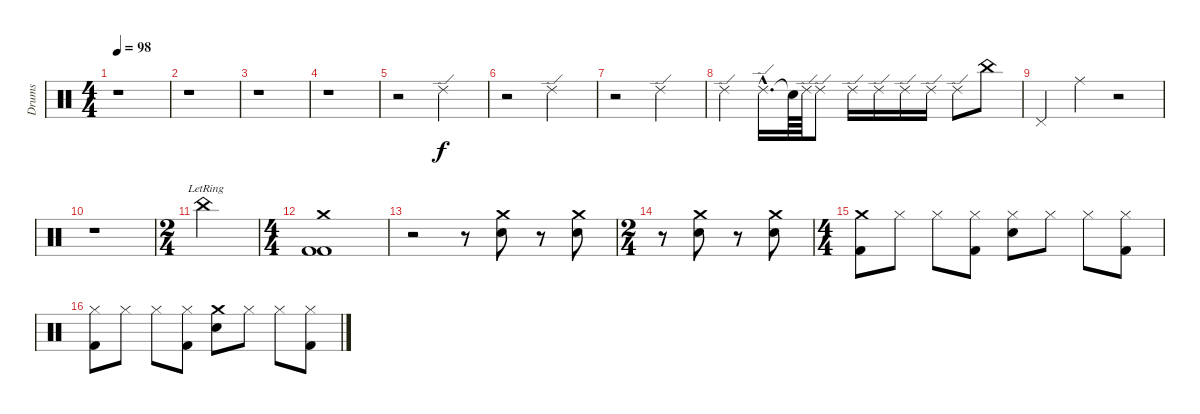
\track ("Drums" "Drums") {instrument percussion}
\staff {score}
\articulation defaults
\ts (4 4)
\tempo 98
\clef neutral
\ks c
r.1{dy f} |
r.1 |
r.1 |
r.1 |
r.2 "Ride (edge) 2".2 |
r.2 "Ride (edge) 2".2 |
r.2 "Ride (edge) 2".2 |
"Ride (edge) 2".4 "Ride (edge) 2"{hac}.16{d} "Snare (hit)"{t}.64 "Ride (edge) 2".64 "Ride (edge) 2".8 "Ride (edge) 2".16 "Ride (edge) 2".16 "Ride (edge) 2".16 "Ride (edge) 2".16 "Ride (edge) 2".8 "China (hit)".8 |
"Pedal Hi-Hat (hit)".4 "Ride (middle)".4 r.2 |
r.1 |
\ts (2 4)
"China (hit)"{lr}.2 |
\ts (4 4)
("Crash medium (hit)" "Kick (hit) 2" "Kick (hit) 2").1 |
r.2 r.8 ("Snare (hit) 2" "Crash medium (hit)").8 r.8 ("Snare (hit) 2" "Crash medium (hit)").8 |
\ts (2 4)
r.8 ("Snare (hit) 2" "Crash medium (hit)").8 r.8 ("Snare (hit) 2" "Crash medium (hit)").8 |
\ts (4 4)
("Kick (hit) 2" "Crash medium (hit)").8 "Hi-Hat (closed)".8 "Hi-Hat (closed)".8 ("Kick (hit) 2" "Hi-Hat (closed)").8 ("Snare (hit) 2" "Hi-Hat (closed)").8 "Hi-Hat (closed)".8 "Hi-Hat (closed)".8 ("Kick (hit) 2" "Hi-Hat (closed)").8 |
("Kick (hit) 2" "Hi-Hat (closed)").8 "Hi-Hat (closed)".8 "Hi-Hat (closed)".8 ("Kick (hit) 2" "Hi-Hat (closed)").8 ("Crash medium (hit)" "Snare (hit) 2").8 "Hi-Hat (closed)".8 "Hi-Hat (closed)".8 ("Kick (hit) 2" "Hi-Hat (closed)").8
